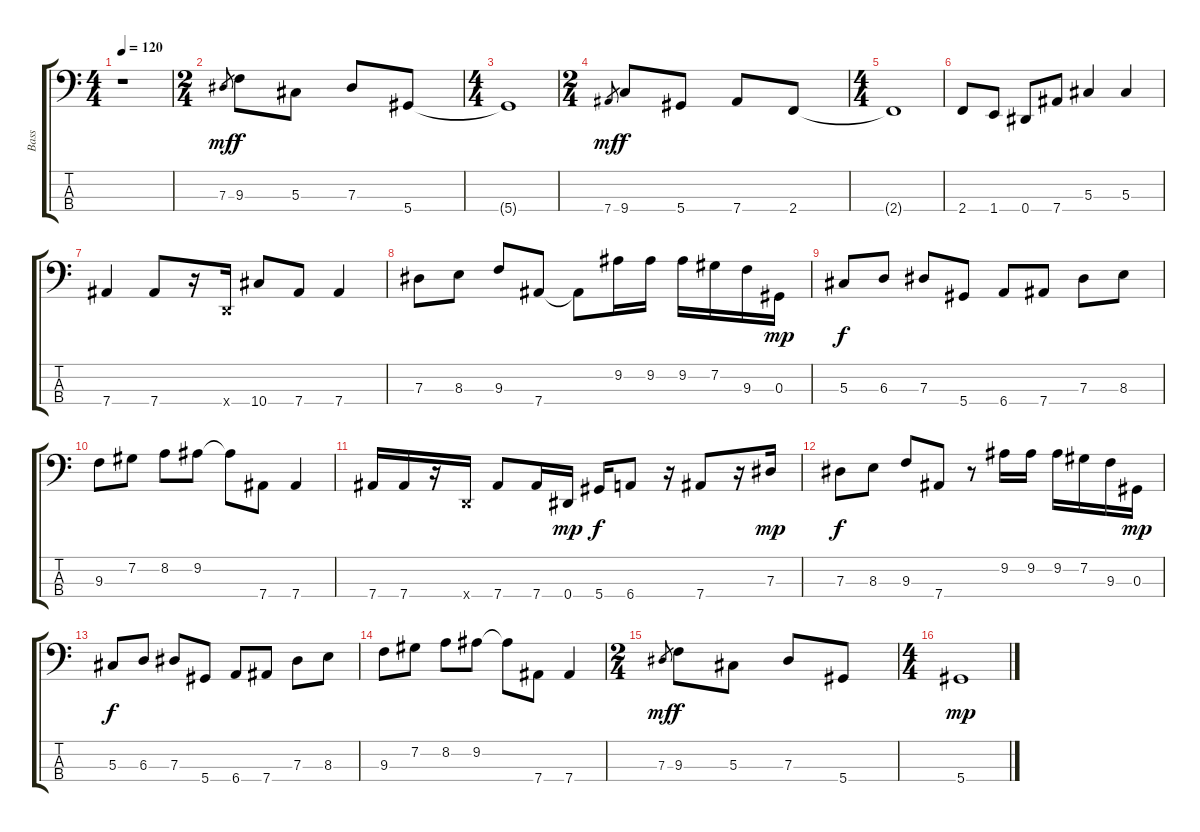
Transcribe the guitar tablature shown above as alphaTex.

\track ("Bass" "Bass") {instrument electricbassfinger}
\staff {score tabs}
\tuning (Gb2 Db2 Ab1 Eb1) {hide}
\ts (4 4)
\tempo 120
\clef f4
\ks c
r.1{dy mf instrument electricbassfinger} |
\ts (2 4)
7.3.8{gr} 9.3.8{dy f} 5.3.8 7.3.8 5.4.8 |
\ts (4 4)
5.4{t}.1 |
\ts (2 4)
7.4.8{gr dy mf} 9.4.8{dy f} 5.4.8 7.4.8 2.4.8 |
\ts (4 4)
2.4{t}.1 |
2.4.8 1.4.8 0.4.8 7.4.8 5.3.4 5.3.4 |
7.4.4 7.4.8 r.16 -1.4{x}.16 10.4.8 7.4.8 7.4.4 |
7.3.8 8.3.8 9.3.8 7.4.8 7.4{t}.8 9.2.16 9.2.16 9.2.16 7.2.16 9.3.16 0.3.16{dy mp} |
5.3.8{dy f} 6.3.8 7.3.8 5.4.8 6.4.8 7.4.8 7.3.8 8.3.8 |
9.3.8 7.2.8 8.2.8 9.2.8 9.2{t}.8 7.4.8 7.4.4 |
7.4.16 7.4.16 r.16 -1.4{x}.16 7.4.8 7.4.16 0.4.16{dy mp} 5.4.16{dy f} 6.4.8 r.16 7.4.8 r.16 7.3.16{dy mp} |
7.3.8{dy f} 8.3.8 9.3.8 7.4.8 r.8 9.2.16 9.2.16 9.2.16 7.2.16 9.3.16 0.3.16{dy mp} |
5.3.8{dy f} 6.3.8 7.3.8 5.4.8 6.4.8 7.4.8 7.3.8 8.3.8 |
9.3.8 7.2.8 8.2.8 9.2.8 9.2{t}.8 7.4.8 7.4.4 |
\ts (2 4)
7.3.8{gr dy mf} 9.3.8{dy f} 5.3.8 7.3.8 5.4.8 |
\ts (4 4)
5.4.1{dy mp}
